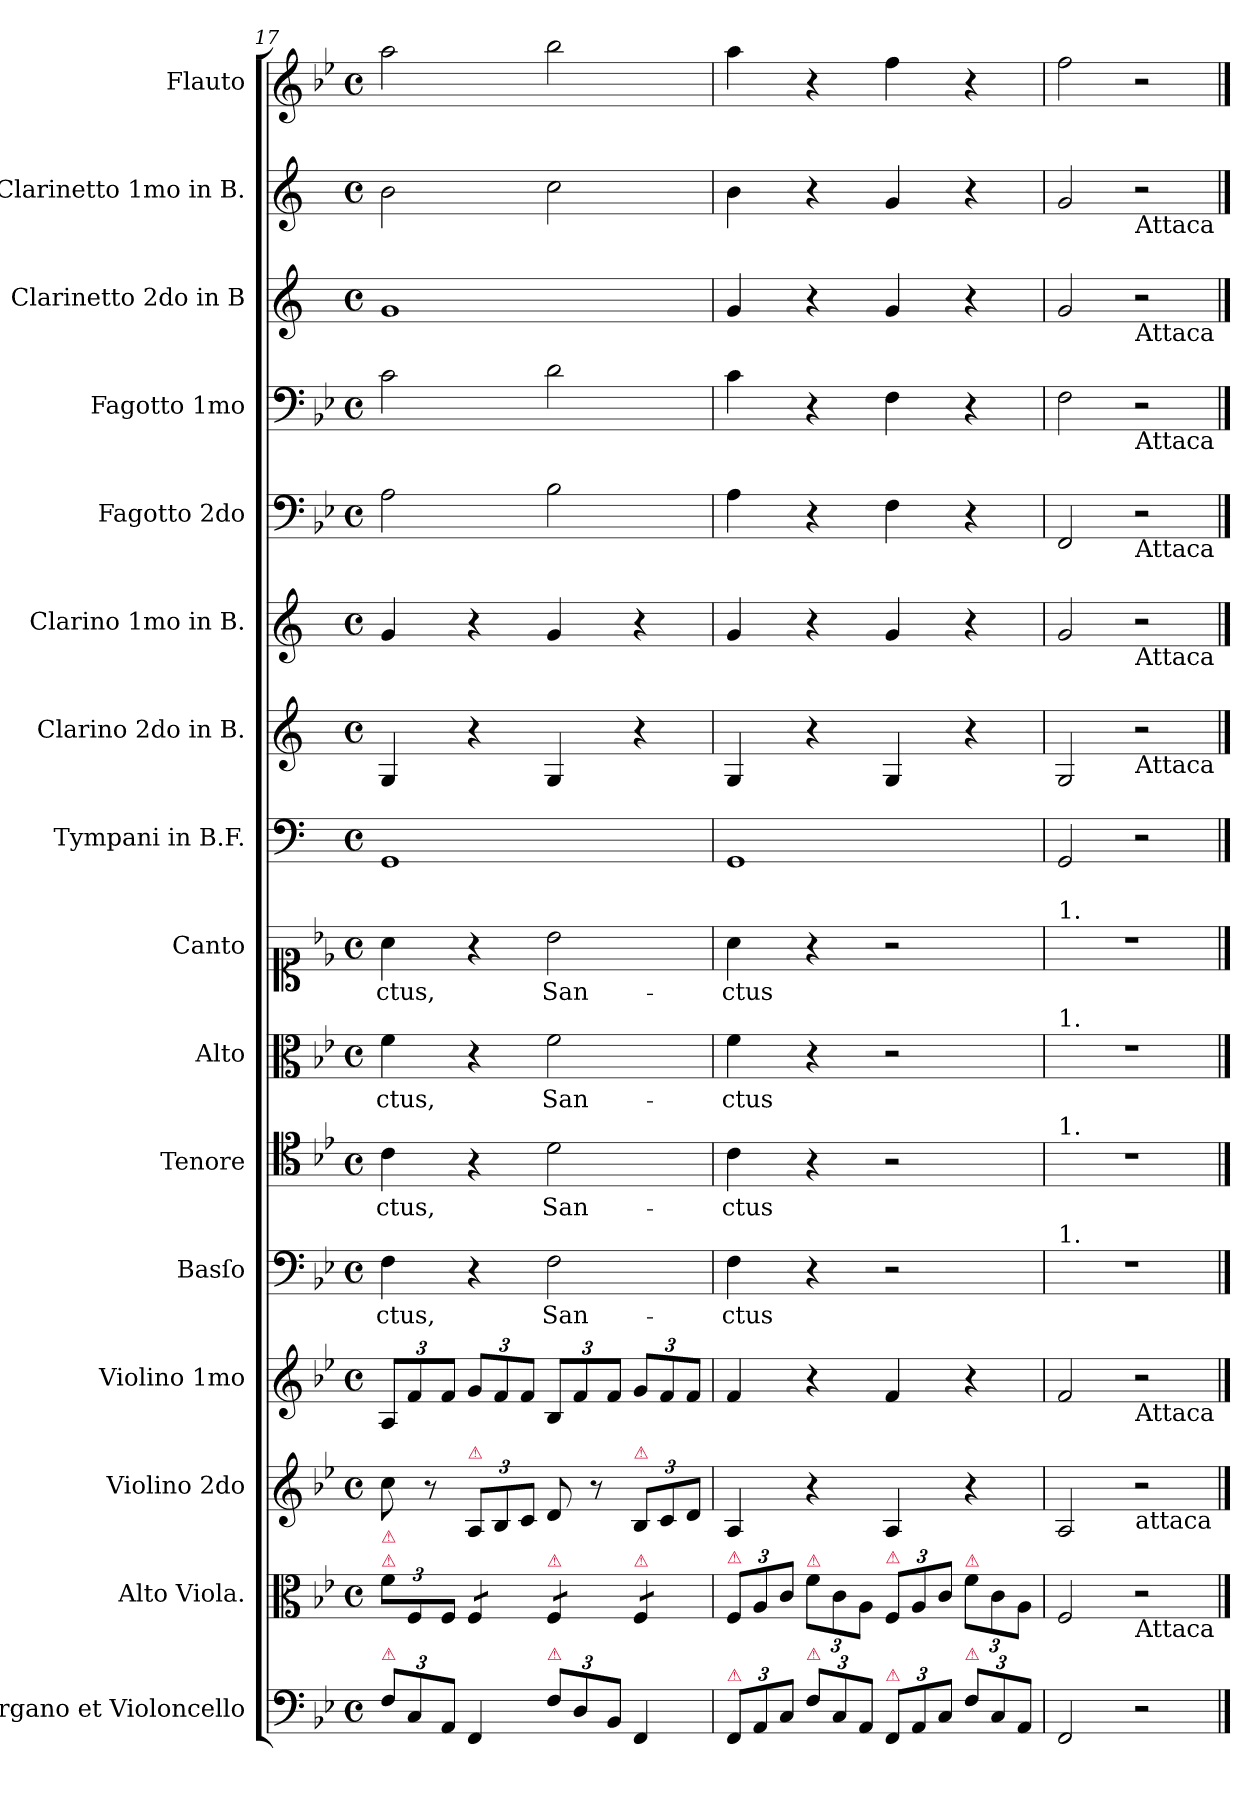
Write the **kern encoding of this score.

**kern	**kern	**kern	**kern	**kern	**text	**kern	**text	**kern	**text	**kern	**text	**kern	**kern	**kern	**kern	**kern	**kern	**kern	**kern
*part16	*part15	*part14	*part13	*part12	*part12	*part11	*part11	*part10	*part10	*part9	*part9	*part8	*part7	*part6	*part5	*part4	*part3	*part2	*part1
*staff16	*staff15	*staff14	*staff13	*staff12	*staff12	*staff11	*staff11	*staff10	*staff10	*staff9	*staff9	*staff8	*staff7	*staff6	*staff5	*staff4	*staff3	*staff2	*staff1
*I"Organo et Violoncello	*I"Alto Viola.	*I"Violino 2do	*I"Violino 1mo	*I"Basſo	*	*I"Tenore	*	*I"Alto	*	*I"Canto	*	*I"Tympani in B.F.	*I"Clarino 2do in B.	*I"Clarino 1mo in B.	*I"Fagotto 2do	*I"Fagotto 1mo	*I"Clarinetto 2do in B	*I"Clarinetto 1mo in B.	*I"Flauto
*I'organo et vcl	*I'a-viola	*I'vl 2	*I'vl 1	*I'B	*	*I'T	*	*I'A	*	*	*	*	*	*	*I'fag 2	*I'fag 1	*	*	*I'fl
*clefF4	*clefC3	*clefG2	*clefG2	*clefF4	*	*clefC4	*	*clefC3	*	*clefC1	*	*clefF4	*clefG2	*clefG2	*clefF4	*clefF4	*clefG2	*clefG2	*clefG2
*	*	*	*	*	*	*	*	*	*	*	*	*ITrd1c2	*ITrd1c2	*ITrd1c2	*	*	*ITrd1c2	*ITrd1c2	*
*k[b-e-]	*k[b-e-]	*k[b-e-]	*k[b-e-]	*k[b-e-]	*	*k[b-e-]	*	*k[b-e-]	*	*k[b-e-]	*	*k[b-e-]	*k[b-e-]	*k[b-e-]	*k[b-e-]	*k[b-e-]	*k[b-e-]	*k[b-e-]	*k[b-e-]
*B-:	*B-:	*B-:	*B-:	*B-:	*	*B-:	*	*B-:	*	*B-:	*	*B-:	*B-:	*B-:	*B-:	*B-:	*B-:	*B-:	*B-:
*M4/4	*M4/4	*M4/4	*M4/4	*M4/4	*	*M4/4	*	*M4/4	*	*M4/4	*	*M4/4	*M4/4	*M4/4	*M4/4	*M4/4	*M4/4	*M4/4	*M4/4
*met(c)	*met(c)	*met(c)	*met(c)	*met(c)	*	*met(c)	*	*met(c)	*	*met(c)	*	*met(c)	*met(c)	*met(c)	*met(c)	*met(c)	*met(c)	*met(c)	*met(c)
=17	=17	=17	=17	=17	=17	=17	=17	=17	=17	=17	=17	=17	=17	=17	=17	=17	=17	=17	=17
!	!LO:TX:a:color=crimson:t=⚠	!	!	!	!	!	!	!	!	!	!	!	!	!	!	!	!	!	!
!	!LO:TX:a:color=crimson:t=⚠	!	!	!	!	!	!	!	!	!	!	!	!	!	!	!	!	!	!
!LO:TX:a:color=crimson:t=⚠	!	!	!	!	!	!	!	!	!	!	!	!	!	!	!	!	!	!	!
12F/L	12f\L	8cc\	12A/L	4F\	-ctus,	4c\	-ctus,	4f\	-ctus,	4a\	-ctus,	1FF/	4F/	4f/	2A\	2c\	1f/	2a\	2aa\
12C/	12F/	.	12f/	.	.	.	.	.	.	.	.	.	.	.	.	.	.	.	.
.	.	8r	.	.	.	.	.	.	.	.	.	.	.	.	.	.	.	.	.
12AA/J	12F/J	.	12f/J	.	.	.	.	.	.	.	.	.	.	.	.	.	.	.	.
!	!	!LO:TX:a:color=crimson:t=⚠	!	!	!	!	!	!	!	!	!	!	!	!	!	!	!	!	!
!	!LO:TX:a:color=crimson:t=⚠	!	!	!	!	!	!	!	!	!	!	!	!	!	!	!	!	!	!
*	*tremolo	*	*	*	*	*	*	*	*	*	*	*	*	*	*	*	*	*	*
4FF/	8F/L	12A/L	12g/L	4r	.	4r	.	4r	.	4r	.	.	4r	4r	.	.	.	.	.
.	.	12B-/	12f/	.	.	.	.	.	.	.	.	.	.	.	.	.	.	.	.
.	8F/J	.	.	.	.	.	.	.	.	.	.	.	.	.	.	.	.	.	.
.	.	12c/J	12f/J	.	.	.	.	.	.	.	.	.	.	.	.	.	.	.	.
!	!LO:TX:a:color=crimson:t=⚠	!	!	!	!	!	!	!	!	!	!	!	!	!	!	!	!	!	!
!LO:TX:a:color=crimson:t=⚠	!	!	!	!	!	!	!	!	!	!	!	!	!	!	!	!	!	!	!
12F/L	8F/L	8d/	12B-/L	2F\	San-	2d\	San-	2f\	San-	2b-\	San-	.	4F/	4f/	2B-\	2d\	.	2b-\	2bb-\
12D/	.	.	12f/	.	.	.	.	.	.	.	.	.	.	.	.	.	.	.	.
.	8F/J	8r	.	.	.	.	.	.	.	.	.	.	.	.	.	.	.	.	.
12BB-/J	.	.	12f/J	.	.	.	.	.	.	.	.	.	.	.	.	.	.	.	.
!	!	!LO:TX:a:color=crimson:t=⚠	!	!	!	!	!	!	!	!	!	!	!	!	!	!	!	!	!
!	!LO:TX:a:color=crimson:t=⚠	!	!	!	!	!	!	!	!	!	!	!	!	!	!	!	!	!	!
4FF/	8F/L	12B-/L	12g/L	.	.	.	.	.	.	.	.	.	4r	4r	.	.	.	.	.
.	.	12c/	12f/	.	.	.	.	.	.	.	.	.	.	.	.	.	.	.	.
.	8F/J	.	.	.	.	.	.	.	.	.	.	.	.	.	.	.	.	.	.
*	*Xtremolo	*	*	*	*	*	*	*	*	*	*	*	*	*	*	*	*	*	*
.	.	12d/J	12f/J	.	.	.	.	.	.	.	.	.	.	.	.	.	.	.	.
=18	=18	=18	=18	=18	=18	=18	=18	=18	=18	=18	=18	=18	=18	=18	=18	=18	=18	=18	=18
!	!LO:TX:a:color=crimson:t=⚠	!	!	!	!	!	!	!	!	!	!	!	!	!	!	!	!	!	!
!LO:TX:a:color=crimson:t=⚠	!	!	!	!	!	!	!	!	!	!	!	!	!	!	!	!	!	!	!
12FF/L	12F/L	4A/	4f/	4F\	-ctus	4c\	-ctus	4f\	-ctus	4a\	-ctus	1FF/	4F/	4f/	4A\	4c\	4f/	4a\	4aa\
12AA/	12A/	.	.	.	.	.	.	.	.	.	.	.	.	.	.	.	.	.	.
12C/J	12c/J	.	.	.	.	.	.	.	.	.	.	.	.	.	.	.	.	.	.
!	!LO:TX:a:color=crimson:t=⚠	!	!	!	!	!	!	!	!	!	!	!	!	!	!	!	!	!	!
!LO:TX:a:color=crimson:t=⚠	!	!	!	!	!	!	!	!	!	!	!	!	!	!	!	!	!	!	!
12F/L	12f\L	4r	4r	4r	.	4r	.	4r	.	4r	.	.	4r	4r	4r	4r	4r	4r	4r
12C/	12c\	.	.	.	.	.	.	.	.	.	.	.	.	.	.	.	.	.	.
12AA/J	12A\J	.	.	.	.	.	.	.	.	.	.	.	.	.	.	.	.	.	.
!	!LO:TX:a:color=crimson:t=⚠	!	!	!	!	!	!	!	!	!	!	!	!	!	!	!	!	!	!
!LO:TX:a:color=crimson:t=⚠	!	!	!	!	!	!	!	!	!	!	!	!	!	!	!	!	!	!	!
12FF/L	12F/L	4A/	4f/	2r	.	2r	.	2r	.	2r	.	.	4F/	4f/	4F\	4F\	4f/	4f/	4ff\
12AA/	12A/	.	.	.	.	.	.	.	.	.	.	.	.	.	.	.	.	.	.
12C/J	12c/J	.	.	.	.	.	.	.	.	.	.	.	.	.	.	.	.	.	.
!	!LO:TX:a:color=crimson:t=⚠	!	!	!	!	!	!	!	!	!	!	!	!	!	!	!	!	!	!
!LO:TX:a:color=crimson:t=⚠	!	!	!	!	!	!	!	!	!	!	!	!	!	!	!	!	!	!	!
12F/L	12f\L	4r	4r	.	.	.	.	.	.	.	.	.	4r	4r	4r	4r	4r	4r	4r
12C/	12c\	.	.	.	.	.	.	.	.	.	.	.	.	.	.	.	.	.	.
12AA/J	12A\J	.	.	.	.	.	.	.	.	.	.	.	.	.	.	.	.	.	.
=19	=19	=19	=19	=19	=19	=19	=19	=19	=19	=19	=19	=19	=19	=19	=19	=19	=19	=19	=19
!	!	!	!	!	!	!	!	!	!	!LO:TX:a:t=1.	!	!	!	!	!	!	!	!	!
!	!	!	!	!	!	!	!	!LO:TX:a:t=1.	!	!	!	!	!	!	!	!	!	!	!
!	!	!	!	!	!	!LO:TX:a:t=1.	!	!	!	!	!	!	!	!	!	!	!	!	!
!	!	!	!	!LO:TX:a:t=1.	!	!	!	!	!	!	!	!	!	!	!	!	!	!	!
2FF/	2F/	2A/	2f/	1r	.	1r	.	1r	.	1r	.	2FF/	2F/	2f/	2FF/	2F\	2f/	2f/	2ff\
!	!	!	!	!	!	!	!	!	!	!	!	!	!	!	!	!	!	!LO:TX:b:t=Attaca	!
!	!	!	!	!	!	!	!	!	!	!	!	!	!	!	!	!	!LO:TX:b:t=Attaca	!	!
!	!	!	!	!	!	!	!	!	!	!	!	!	!	!	!	!LO:TX:b:t=Attaca	!	!	!
!	!	!	!	!	!	!	!	!	!	!	!	!	!	!	!LO:TX:b:t=Attaca	!	!	!	!
!	!	!	!	!	!	!	!	!	!	!	!	!	!	!LO:TX:b:t=Attaca	!	!	!	!	!
!	!	!	!	!	!	!	!	!	!	!	!	!	!LO:TX:b:t=Attaca	!	!	!	!	!	!
!	!	!	!LO:TX:b:t=Attaca	!	!	!	!	!	!	!	!	!	!	!	!	!	!	!	!
!	!	!LO:TX:b:t=attaca	!	!	!	!	!	!	!	!	!	!	!	!	!	!	!	!	!
!	!LO:TX:b:t=Attaca	!	!	!	!	!	!	!	!	!	!	!	!	!	!	!	!	!	!
2r	2r	2r	2r	.	.	.	.	.	.	.	.	2r	2r	2r	2r	2r	2r	2r	2r
==	==	==	==	==	==	==	==	==	==	==	==	==	==	==	==	==	==	==	==
*-	*-	*-	*-	*-	*-	*-	*-	*-	*-	*-	*-	*-	*-	*-	*-	*-	*-	*-	*-
